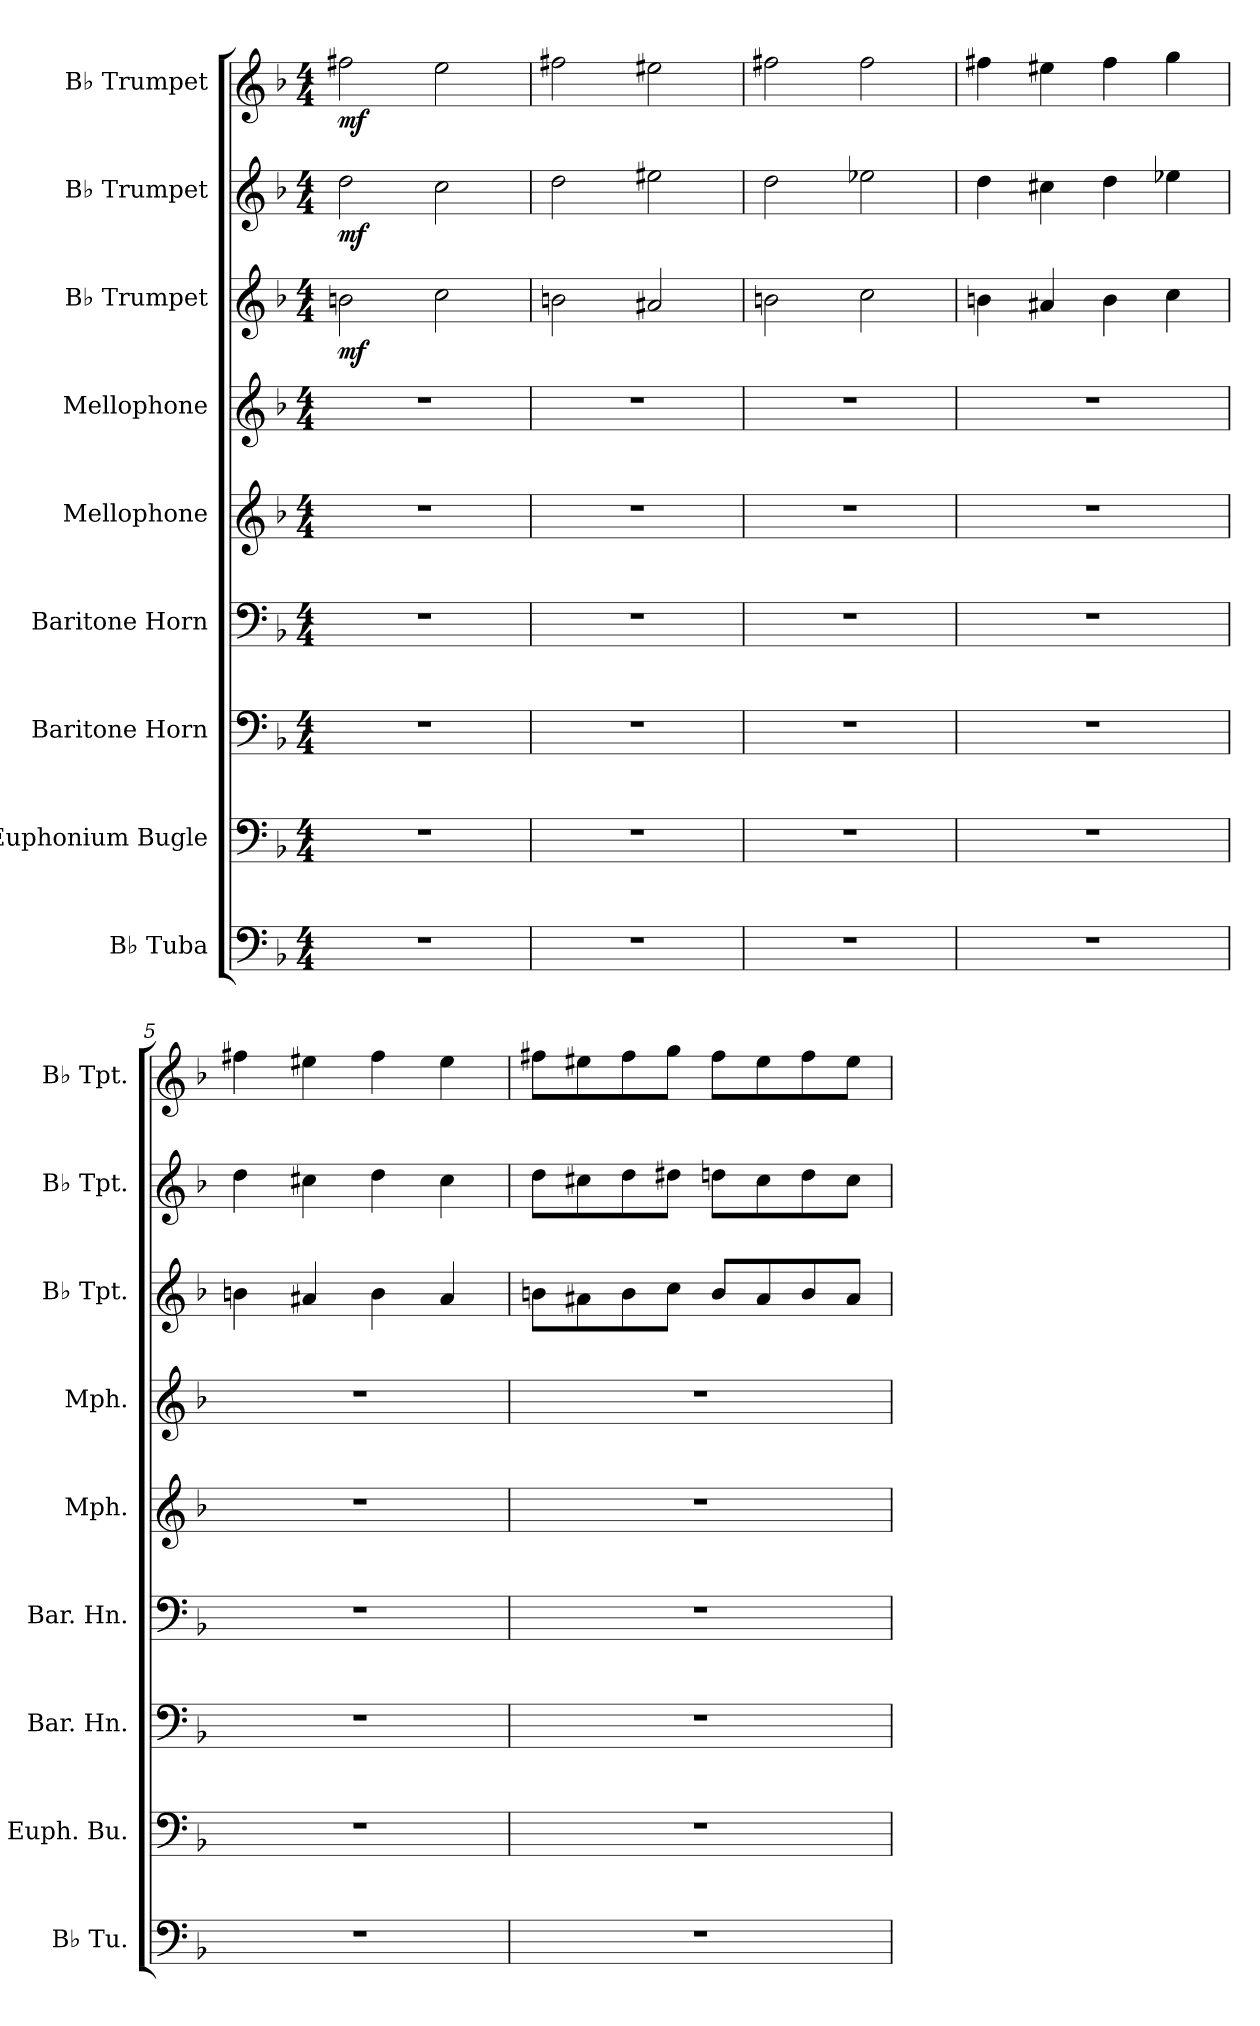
**kern	**kern	**kern	**kern	**kern	**kern	**kern	**dynam	**kern	**dynam	**kern	**dynam
*part9	*part8	*part7	*part6	*part5	*part4	*part3	*part3	*part2	*part2	*part1	*part1
*staff9	*staff8	*staff7	*staff6	*staff5	*staff4	*staff3	*staff3	*staff2	*staff2	*staff1	*staff1
*I"B♭ Tuba	*I"Euphonium Bugle	*I"Baritone Horn	*I"Baritone Horn	*I"Mellophone	*I"Mellophone	*I"B♭ Trumpet	*	*I"B♭ Trumpet	*	*I"B♭ Trumpet	*
*I'B♭ Tu.	*I'Euph. Bu.	*I'Bar. Hn.	*I'Bar. Hn.	*I'Mph.	*I'Mph.	*I'B♭ Tpt.	*	*I'B♭ Tpt.	*	*I'B♭ Tpt.	*
*clefF4	*clefF4	*clefF4	*clefF4	*clefG2	*clefG2	*clefG2	*	*clefG2	*	*clefG2	*
*	*	*	*	*ITrd4c7	*ITrd4c7	*ITrd1c2	*	*ITrd1c2	*	*ITrd1c2	*
*k[b-]	*k[b-]	*k[b-]	*k[b-]	*k[b-e-]	*k[b-e-]	*k[b-e-a-]	*	*k[b-e-a-]	*	*k[b-e-a-]	*
*M4/4	*M4/4	*M4/4	*M4/4	*M4/4	*M4/4	*M4/4	*	*M4/4	*	*M4/4	*
*MM156	*MM156	*MM156	*MM156	*MM156	*MM156	*MM156	*	*MM156	*	*MM156	*
=1	=1	=1	=1	=1	=1	=1	=1	=1	=1	=1	=1
!	!	!	!	!	!	!	!LO:DY:b	!	!LO:DY:b	!	!LO:DY:b
1r	1r	1r	1r	1r	1r	2an\	mf	2cc\	mf	2een\	mf
.	.	.	.	.	.	2b-\	.	2b-\	.	2dd\	.
=2	=2	=2	=2	=2	=2	=2	=2	=2	=2	=2	=2
1r	1r	1r	1r	1r	1r	2an\	.	2cc\	.	2een\	.
.	.	.	.	.	.	2g#X/	.	2dd#X\	.	2dd#X\	.
=3	=3	=3	=3	=3	=3	=3	=3	=3	=3	=3	=3
1r	1r	1r	1r	1r	1r	2an\	.	2cc\	.	2een\	.
.	.	.	.	.	.	2b-\	.	2dd-X\	.	2ee\	.
=4	=4	=4	=4	=4	=4	=4	=4	=4	=4	=4	=4
1r	1r	1r	1r	1r	1r	4an\	.	4cc\	.	4een\	.
.	.	.	.	.	.	4g#X/	.	4bn\	.	4dd#X\	.
.	.	.	.	.	.	4a\	.	4cc\	.	4ee\	.
.	.	.	.	.	.	4b-\	.	4dd-X\	.	4ff\	.
=5	=5	=5	=5	=5	=5	=5	=5	=5	=5	=5	=5
1r	1r	1r	1r	1r	1r	4an\	.	4cc\	.	4een\	.
.	.	.	.	.	.	4g#X/	.	4bn\	.	4dd#X\	.
.	.	.	.	.	.	4a\	.	4cc\	.	4ee\	.
.	.	.	.	.	.	4g#/	.	4b\	.	4dd#\	.
=6	=6	=6	=6	=6	=6	=6	=6	=6	=6	=6	=6
1r	1r	1r	1r	1r	1r	8an\L	.	8cc\L	.	8een\L	.
.	.	.	.	.	.	8g#X\	.	8bn\	.	8dd#X\	.
.	.	.	.	.	.	8a\	.	8cc\	.	8ee\	.
.	.	.	.	.	.	8b-\J	.	8cc#X\J	.	8ff\J	.
.	.	.	.	.	.	8a/L	.	8ccn\L	.	8ee\L	.
.	.	.	.	.	.	8g#/	.	8b\	.	8dd#\	.
.	.	.	.	.	.	8a/	.	8cc\	.	8ee\	.
.	.	.	.	.	.	8g#/J	.	8b\J	.	8dd#\J	.
=	=	=	=	=	=	=	=	=	=	=	=
*-	*-	*-	*-	*-	*-	*-	*-	*-	*-	*-	*-
